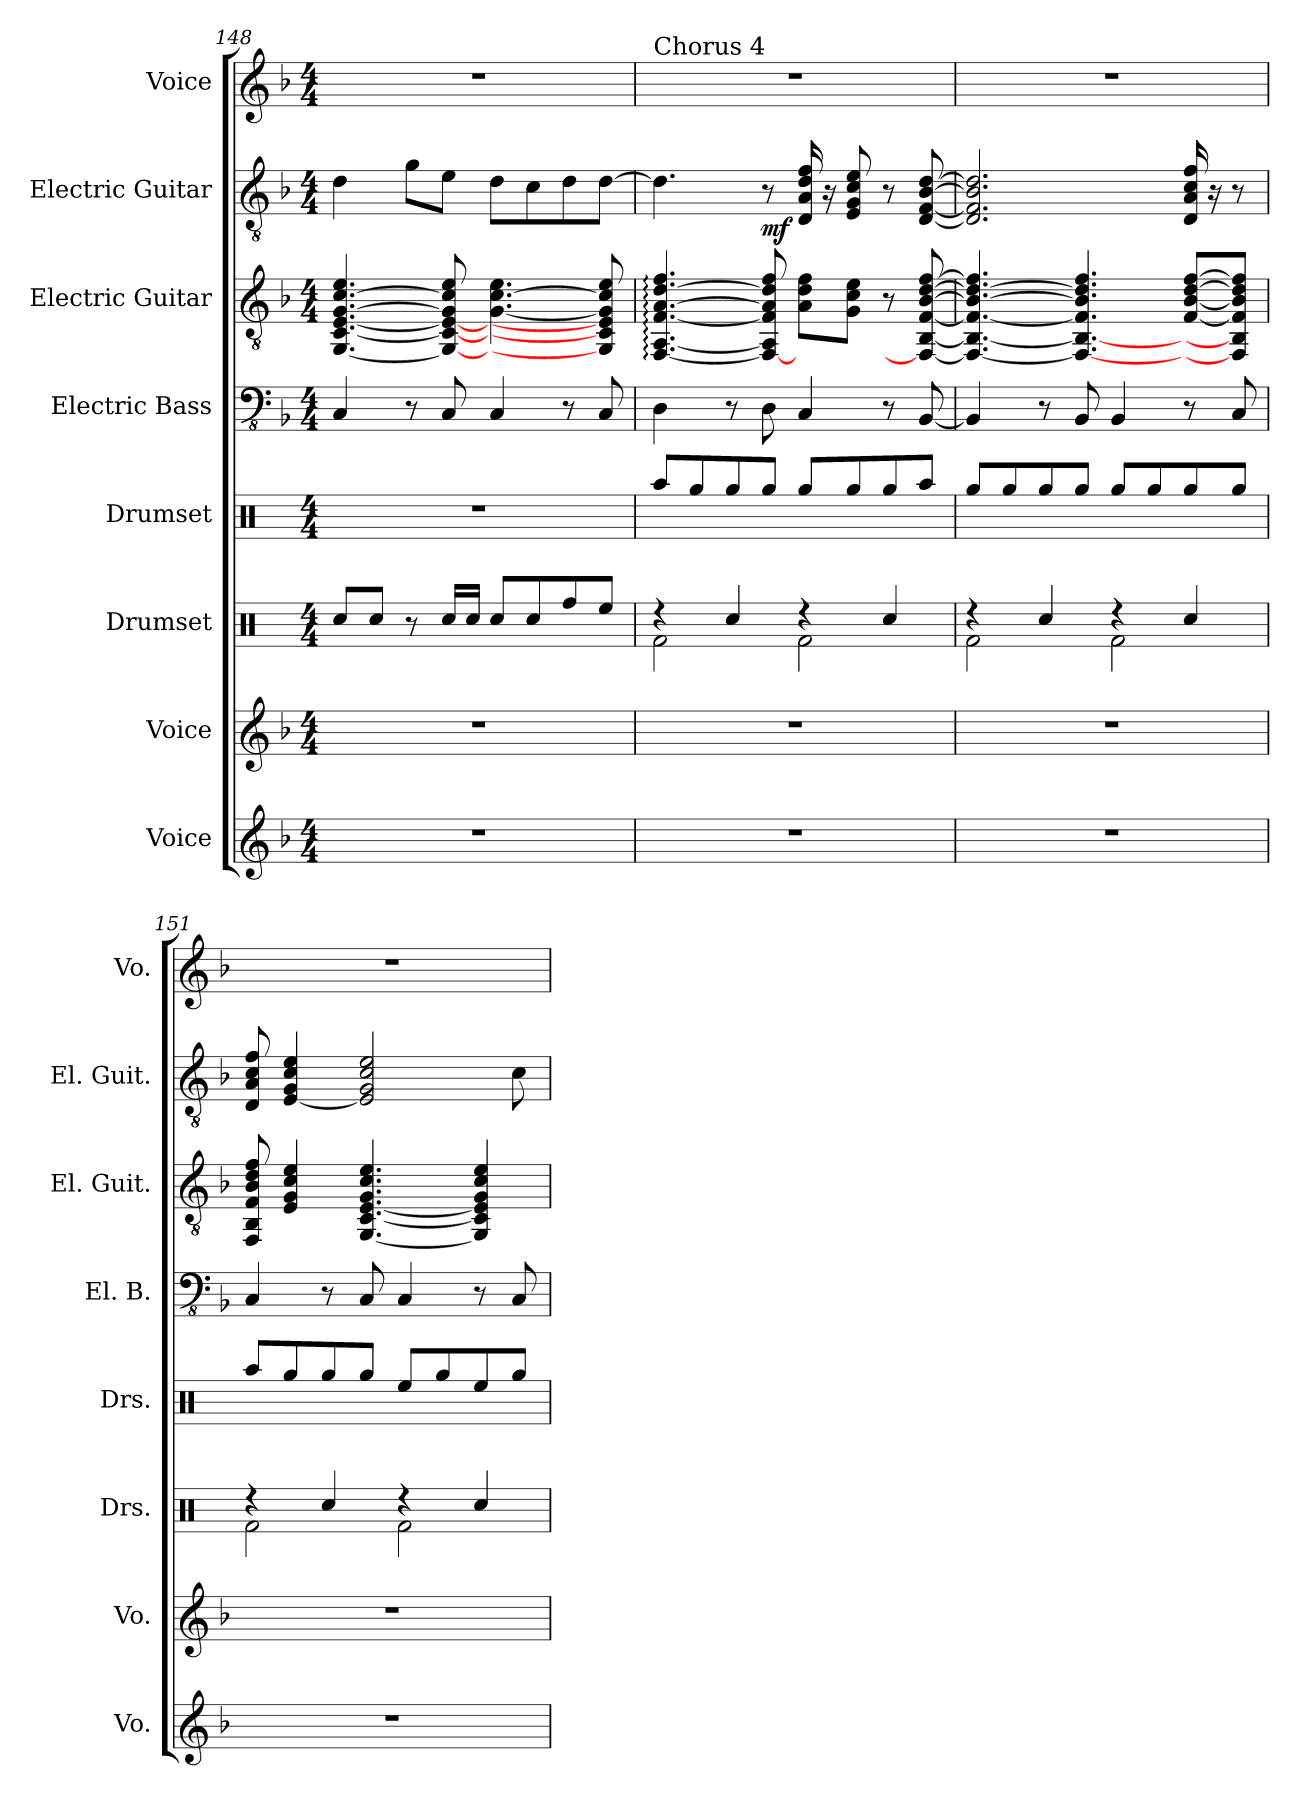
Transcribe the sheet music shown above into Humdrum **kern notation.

**kern	**kern	**kern	**kern	**kern	**kern	**kern	**dynam	**kern
*part8	*part7	*part6	*part5	*part4	*part3	*part2	*part2	*part1
*staff8	*staff7	*staff6	*staff5	*staff4	*staff3	*staff2	*staff2	*staff1
*I"Voice	*I"Voice	*I"Drumset	*I"Drumset	*I"Electric Bass	*I"Electric Guitar	*I"Electric Guitar	*	*I"Voice
*I'Vo.	*I'Vo.	*I'Drs.	*I'Drs.	*I'El. B.	*I'El. Guit.	*I'El. Guit.	*	*I'Vo.
*clefG2	*clefG2	*clefX	*clefX	*clefFv4	*clefGv2	*clefGv2	*	*clefG2
*k[b-]	*k[b-]	*k[]	*k[]	*k[b-]	*k[b-]	*k[b-]	*	*k[b-]
*M4/4	*M4/4	*M4/4	*M4/4	*M4/4	*M4/4	*M4/4	*	*M4/4
=148	=148	=148	=148	=148	=148	=148	=148	=148
1r	1r	8Rcc/L	1r	4CC/	[4.GG/ [4.C/ [4.E/ [4.G/ [4.c/ 4.e/	4d\	.	1r
.	.	8Rcc/J	.	.	.	.	.	.
.	.	8r	.	8r	.	8g\L	.	.
.	.	16Rcc/LL	.	8CC/	8GG/_ 8C/_ 8E/_ 8G/] 8c/] 8e/	8e\J	.	.
.	.	16Rcc/JJ	.	.	.	.	.	.
.	.	8Rcc/L	.	4CC/	[4.G\ [4.c\ 4.e\	8d\L	.	.
.	.	8Rcc/	.	.	.	8c\	.	.
.	.	8Rff/	.	8r	.	8d\	.	.
.	.	8Ree/J	.	8CC/	8GG/] 8C/] 8E/] 8G/] 8c/] 8e/	[8d\J	.	.
=149	=149	=149	=149	=149	=149	=149	=149	=149
*	*	*^	*	*	*	*	*	*
!	!	!	!	!	!	!	!	!	!LO:TX:a:t=Chorus 4
1r	1r	4r	2Rf\	8Raa/L	4DD\	[4.FF/: [4.AA/: [4.F/: [4.A/: [4.d/: 4.f/:	4.d\]	.	1r
.	.	.	.	8Rgg/	.	.	.	.	.
.	.	4Rcc/	.	8Rgg/	8r	.	.	.	.
!	!	!	!	!	!	!	!	!LO:DY:b	!
.	.	.	.	8Rgg/J	8DD\	8FF/_ 8AA/] 8F/] 8A/] 8d/] 8f/	8r	mf	.
.	.	4r	2Rf\	8Rgg/L	4CC/	8A\ 8d\ 8f\L	16D/ 16A/ 16d/ 16f/	.	.
.	.	.	.	.	.	.	16r	.	.
.	.	.	.	8Rgg/	.	8G\ 8c\ 8e\J	8E/ 8G/ 8c/ 8e/	.	.
.	.	4Rcc/	.	8Rgg/	8r	8r	8r	.	.
.	.	.	.	8Raa/J	[8BBB-/	8FF/_ [8BB-/ [8F/ [8B-/ [8d/ [8f/	[8D/ [8F/ [8B-/ [8d/	.	.
!!LO:PB:g=z
=150	=150	=150	=150	=150	=150	=150	=150	=150	=150
1r	1r	4r	2Rf\	8Rgg/L	4BBB-/]	4.FF/_ 4.BB-/_ 4.F/_ 4.B-/_ 4.d/_ 4.f/]	2.D/] 2.F/] 2.B-/] 2.d/]	.	1r
.	.	.	.	8Rgg/	.	.	.	.	.
.	.	4Rcc/	.	8Rgg/	8r	.	.	.	.
.	.	.	.	8Rgg/J	8BBB-/	4.FF/_ 4.BB-/_ 4.F/] 4.B-/] 4.d/] 4.f/	.	.	.
.	.	4r	2Rf\	8Rgg/L	4BBB-/	.	.	.	.
.	.	.	.	8Rgg/	.	.	.	.	.
.	.	4Rcc/	.	8Rgg/	8r	[8F/ [8B-/ [8d/ [8f/L	16D/ 16A/ 16c/ 16f/	.	.
.	.	.	.	.	.	.	16r	.	.
.	.	.	.	8Rgg/J	8CC/	8FF/] 8BB-/] 8F/] 8B-/] 8d/] 8f/]J	8r	.	.
=151	=151	=151	=151	=151	=151	=151	=151	=151	=151
1r	1r	4r	2Rf\	8Raa/L	4CC/	8FF/ 8BB-/ 8F/ 8B-/ 8d/ 8f/	8D/ 8A/ 8c/ 8f/	.	1r
.	.	.	.	8Rgg/	.	4E/ 4G/ 4c/ 4e/	[4E/ 4G/ 4c/ 4e/	.	.
.	.	4Rcc/	.	8Rgg/	8r	.	.	.	.
.	.	.	.	8Rgg/J	8CC/	[4.GG/ [4.C/ [4.E/ 4.G/ 4.c/ 4.e/	2E/] 2G/ 2c/ 2e/	.	.
.	.	4r	2Rf\	8Ree/L	4CC/	.	.	.	.
.	.	.	.	8Rgg/	.	.	.	.	.
.	.	4Rcc/	.	8Ree/	8r	4GG/] 4C/] 4E/] 4G/ 4c/ 4e/	.	.	.
.	.	.	.	8Rgg/J	8CC/	.	8c\	.	.
*	*	*v	*v	*	*	*	*	*	*
=	=	=	=	=	=	=	=	=
*-	*-	*-	*-	*-	*-	*-	*-	*-
